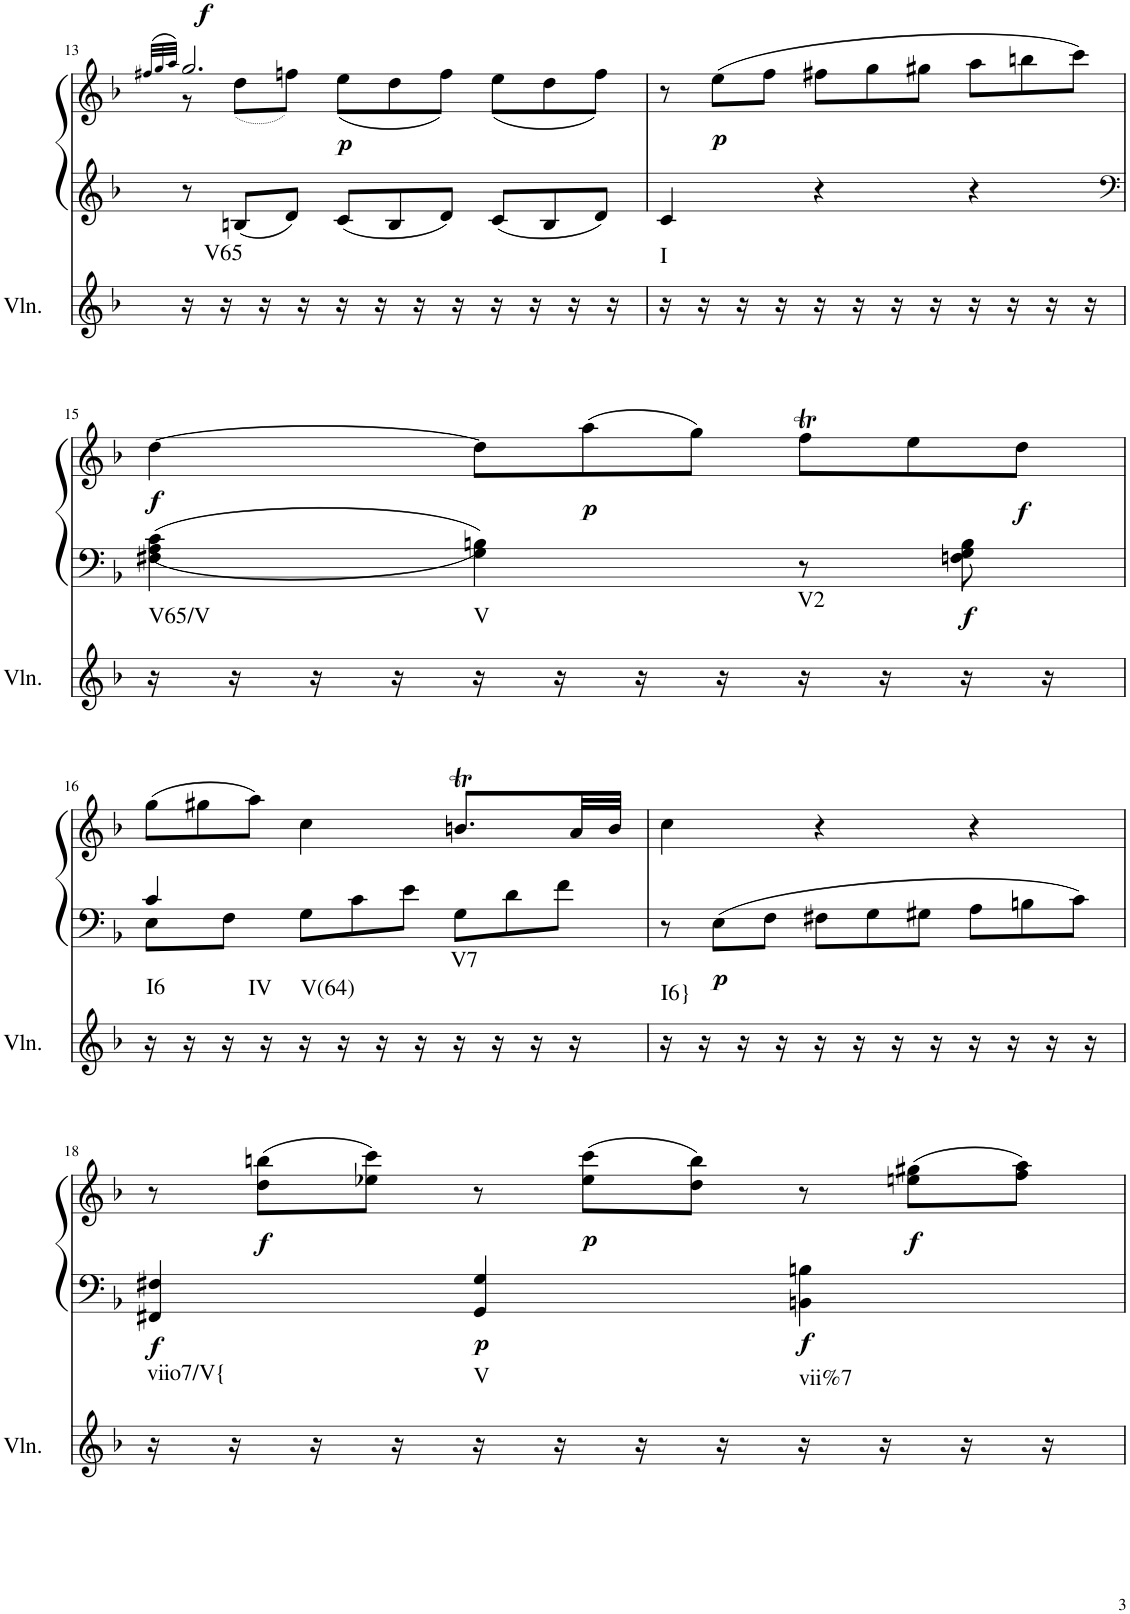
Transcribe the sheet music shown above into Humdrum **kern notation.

**kern	**harte	**kern	**kern	**dynam
*part2	*part2	*part1	*part1	*part1
*staff3	*	*staff2	*staff1	*staff1/2
*I"Violin	*	*I"Klavier linke Hand	*	*
*I'Vln.	*	*	*	*
!!LO:PB:g=z
*clefG2	*	*clefG2	*clefG2	*
*k[b-]	*	*k[b-]	*k[b-]	*
*M3/4	*	*M3/4	*M3/4	*
=13	=13	=13	=13	=13
.	.	.	(>32qff#X/LLL	.
.	.	.	32qgg/	.
.	.	.	32qaa/JJJ)	.
*	*	*	*^	*
!	!LO:H:kt=V65	!	!	!	!LO:DY:a
16r	N	12r	2.gg/	12r	f
16r	.	.	.	.	.
.	.	12Bn/L	.	(12dd\L	.
16r	.	.	.	.	.
.	.	12d/J	.	12ffn\J)	.
16r	.	.	.	.	.
*	*	*Xbrackettup	*	*Xbrackettup	*
!	!	!	!	!	!LO:DY:b
16r	.	12c/L	.	(12ee\L	p
16r	.	.	.	.	.
.	.	12B/	.	12dd\	.
16r	.	.	.	.	.
.	.	12d/J	.	12ff\J)	.
16r	.	.	.	.	.
16r	.	12c/L	.	(12ee\L	.
16r	.	.	.	.	.
.	.	12B/	.	12dd\	.
16r	.	.	.	.	.
.	.	12d/J	.	12ff\J)	.
16r	.	.	.	.	.
*	*	*	*v	*v	*
=14	=14	=14	=14	=14
*	*	*	*brackettup	*
!	!LO:H:kt=I	!	!	!
16r	N	4c/	12r	.
16r	.	.	.	.
!	!	!	!	!LO:DY:b
.	.	.	(12ee\L	p
16r	.	.	.	.
.	.	.	12ff\J	.
16r	.	.	.	.
*	*	*	*Xbrackettup	*
16r	.	4r	12ff#X\L	.
16r	.	.	.	.
.	.	.	12gg\	.
16r	.	.	.	.
.	.	.	12gg#X\J	.
16r	.	.	.	.
16r	.	4r	12aa\L	.
16r	.	.	.	.
.	.	.	12bbn\	.
16r	.	.	.	.
.	.	.	12ccc\J)	.
16r	.	.	.	.
!!LO:LB:g=z
=15	=15	=15	=15	=15
*	*	*clefF4	*	*
!	!LO:H:kt=V65/V	!	!	!LO:DY:b
16r	N	4F#X\ 4A\ 4c\	[4dd\	f
16r	.	.	.	.
16r	.	.	.	.
16r	.	.	.	.
!	!LO:H:kt=V	!	!	!
16r	N	4G\ 4Bn\	12dd\L]	.
16r	.	.	.	.
!	!	!	!	!LO:DY:b
.	.	.	(12aa\	p
16r	.	.	.	.
.	.	.	12gg\J)	.
16r	.	.	.	.
!	!LO:H:kt=V2	!	!	!
16r	N	8r	12ffT\L	.
16r	.	.	.	.
.	.	.	12ee\	.
!	!	!	!	!LO:DY:b=2
16r	.	8Fn\ 8G\ 8B\	.	f
!	!	!	!	!LO:DY:b
.	.	.	12dd\J	f
16r	.	.	.	.
!!LO:LB:g=z
=16	=16	=16	=16	=16
*	*	*^	*	*
!	!LO:H:kt=I6	!	!	!	!
16r	N	4c/	8E\L	(12gg\L	.
16r	.	.	.	.	.
.	.	.	.	12gg#X\	.
!	!LO:H:kt=IV	!	!	!	!
16r	N	.	8F\J	.	.
.	.	.	.	12aa\J)	.
16r	.	.	.	.	.
!	!LO:H:kt=V(64)	!	!	!	!
16r	N	4ryy	12G\L	4cc\	.
16r	.	.	.	.	.
.	.	.	12c\	.	.
16r	.	.	.	.	.
.	.	.	12e\J	.	.
16r	.	.	.	.	.
!	!LO:H:kt=V7	!	!	!	!
16r	N	4ryy	12G\L	8.bnt/L	.
16r	.	.	.	.	.
.	.	.	12d\	.	.
16r	.	.	.	.	.
.	.	.	12f\J	.	.
16r	.	.	.	32a/LL	.
.	.	.	.	32b/JJJ	.
*	*	*v	*v	*	*
=17	=17	=17	=17	=17
*	*	*brackettup	*	*
!	!LO:H:kt=I6}	!	!	!
16r	N	12r	4cc\	.
16r	.	.	.	.
!	!	!	!	!LO:DY:b=2
.	.	12E\L	.	p
16r	.	.	.	.
.	.	12F\J	.	.
16r	.	.	.	.
*	*	*Xbrackettup	*	*
16r	.	12F#X\L	4r	.
16r	.	.	.	.
.	.	12G\	.	.
16r	.	.	.	.
.	.	12G#X\J	.	.
16r	.	.	.	.
16r	.	12A\L	4r	.
16r	.	.	.	.
.	.	12Bn\	.	.
16r	.	.	.	.
.	.	12c\J	.	.
16r	.	.	.	.
!!LO:LB:g=z
=18	=18	=18	=18	=18
*	*	*^	*	*
*	*	*	*	*brackettup	*
!	!LO:H:kt=viio7/V{	!	!	!	!LO:DY:b=2
16r	N	2.ryy	4FF#X/ 4F#X/	12r	f
16r	.	.	.	.	.
!	!	!	!	!	!LO:DY:b
.	.	.	.	(12dd\ 12bbn\L	f
16r	.	.	.	.	.
.	.	.	.	12ee-X\ 12ccc\J)	.
16r	.	.	.	.	.
!	!LO:H:kt=V	!	!	!	!LO:DY:b=2
16r	N	.	4GG/ 4G/	12r	p
16r	.	.	.	.	.
!	!	!	!	!	!LO:DY:b
.	.	.	.	(12ee-\ 12ccc\L	p
16r	.	.	.	.	.
.	.	.	.	12dd\ 12bb\J)	.
16r	.	.	.	.	.
!	!LO:H:kt=vii%7	!	!	!	!LO:DY:b=2
16r	N	.	4BBn\ 4Bn\	12r	f
16r	.	.	.	.	.
!	!	!	!	!	!LO:DY:b
.	.	.	.	(12een\ 12gg#X\L	f
16r	.	.	.	.	.
.	.	.	.	12ff\ 12aa\J)	.
16r	.	.	.	.	.
*	*	*v	*v	*	*
=	=	=	=	=
*-	*-	*-	*-	*-
